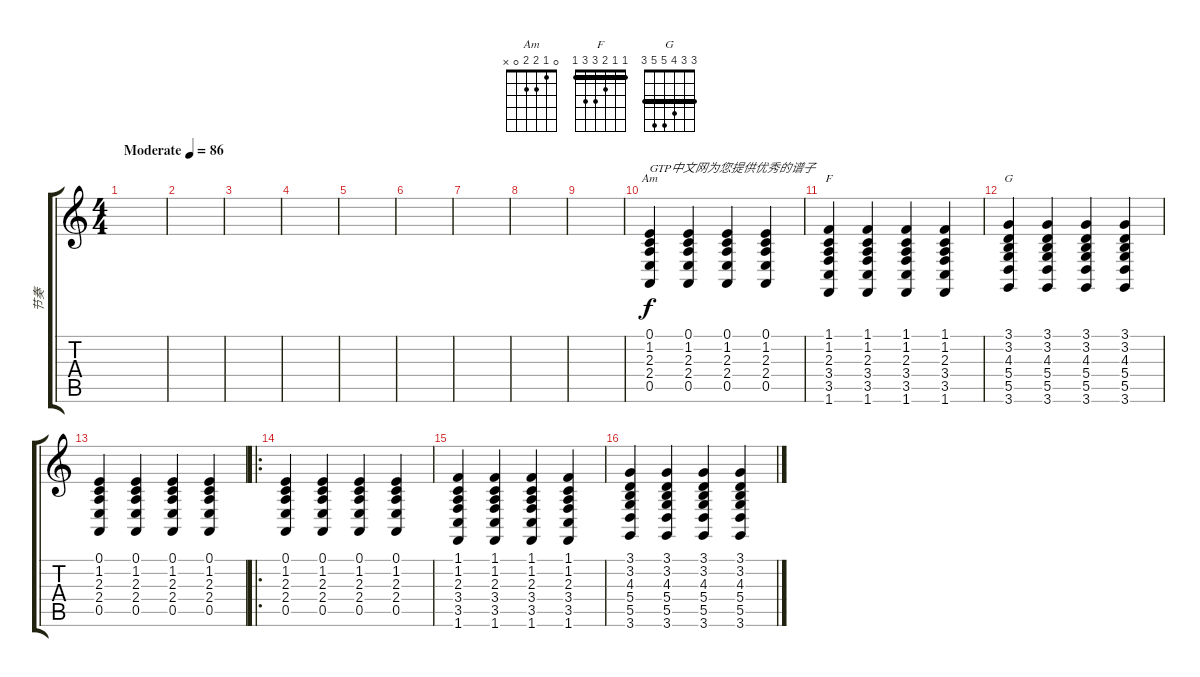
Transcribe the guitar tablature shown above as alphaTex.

\track ("节奏" "节奏") {instrument brightacousticpiano}
\staff {score tabs}
\tuning (E4 B3 G3 D3 A2 E2) {hide}
\chord ("Am" 0 1 2 2 0 x)
\chord ("F" 1 1 2 3 3 1) {barre 1}
\chord ("G" 3 3 4 5 5 3) {barre 3}
\ts (4 4)
\tempo (86 "Moderate")
\clef g2
\ks c
|
|
|
|
|
|
|
|
|
(0.1 1.2 2.3 2.4 0.5).4{ch "Am" txt "GTP中文网为您提供优秀的谱子"} (0.1 1.2 2.3 2.4 0.5).4 (0.1 1.2 2.3 2.4 0.5).4 (0.1 1.2 2.3 2.4 0.5).4 |
(1.1 1.2 2.3 3.4 3.5 1.6).4{ch "F"} (1.1 1.2 2.3 3.4 3.5 1.6).4 (1.1 1.2 2.3 3.4 3.5 1.6).4 (1.1 1.2 2.3 3.4 3.5 1.6).4 |
(3.1 3.2 4.3 5.4 5.5 3.6).4{ch "G"} (3.1 3.2 4.3 5.4 5.5 3.6).4 (3.1 3.2 4.3 5.4 5.5 3.6).4 (3.1 3.2 4.3 5.4 5.5 3.6).4 |
(0.1 1.2 2.3 2.4 0.5).4 (0.1 1.2 2.3 2.4 0.5).4 (0.1 1.2 2.3 2.4 0.5).4 (0.1 1.2 2.3 2.4 0.5).4 |
\ro
(0.1 1.2 2.3 2.4 0.5).4 (0.1 1.2 2.3 2.4 0.5).4 (0.1 1.2 2.3 2.4 0.5).4 (0.1 1.2 2.3 2.4 0.5).4 |
(1.1 1.2 2.3 3.4 3.5 1.6).4 (1.1 1.2 2.3 3.4 3.5 1.6).4 (1.1 1.2 2.3 3.4 3.5 1.6).4 (1.1 1.2 2.3 3.4 3.5 1.6).4 |
(3.1 3.2 4.3 5.4 5.5 3.6).4 (3.1 3.2 4.3 5.4 5.5 3.6).4 (3.1 3.2 4.3 5.4 5.5 3.6).4 (3.1 3.2 4.3 5.4 5.5 3.6).4
